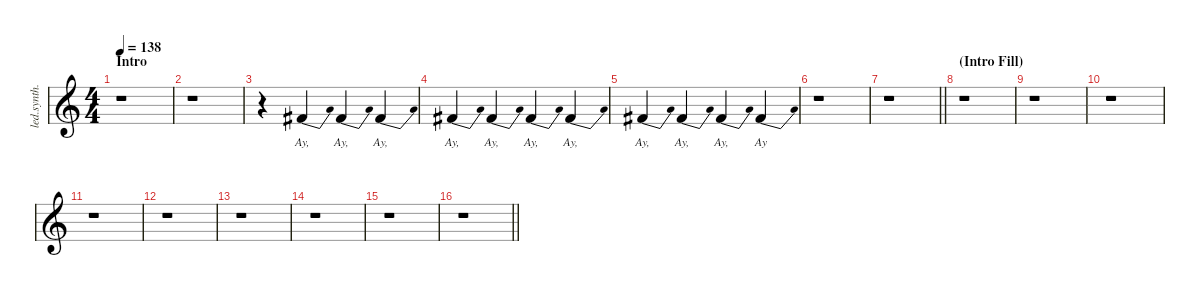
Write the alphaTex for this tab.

\defaultSystemsLayout 4
\hideDynamics
\bracketExtendMode nobrackets
\otherSystemsTrackNameOrientation horizontal
\track ("Ozzy Osbourne" "led.synth.") {instrument lead2sawtooth}
\staff {score}
\tuning (E4 B3 G3 D3 A2 E2)
\ts (4 4)
\beaming (8 2 2 2 2)
\section ("" "Intro")
\tempo 138
\clef g2
\ks c
r.1{dy f instrument lead2sawtooth beam Down} |
r.1{beam Down} |
r.4{beam Down} 7.2{be (bend 0 0 45 6) acc #}.4{lyrics (0 "Ay,") lyrics (1 "") lyrics (2 "") lyrics (3 "") lyrics (4 "") beam Up} 7.2{be (bend 0 0 45 6) acc #}.4{lyrics (0 "Ay,") lyrics (1 "") lyrics (2 "") lyrics (3 "") lyrics (4 "") beam Up} 7.2{be (bend 0 0 45 6) acc #}.4{lyrics (0 "Ay,") lyrics (1 "") lyrics (2 "") lyrics (3 "") lyrics (4 "") beam Up} |
7.2{be (bend 0 0 45 6) acc #}.4{lyrics (0 "Ay,") lyrics (1 "") lyrics (2 "") lyrics (3 "") lyrics (4 "") beam Up} 7.2{be (bend 0 0 45 6) acc #}.4{lyrics (0 "Ay,") lyrics (1 "") lyrics (2 "") lyrics (3 "") lyrics (4 "") beam Up} 7.2{be (bend 0 0 45 6) acc #}.4{lyrics (0 "Ay,") lyrics (1 "") lyrics (2 "") lyrics (3 "") lyrics (4 "") beam Up} 7.2{be (bend 0 0 45 6) acc #}.4{lyrics (0 "Ay,") lyrics (1 "") lyrics (2 "") lyrics (3 "") lyrics (4 "") beam Up} |
7.2{be (bend 0 0 45 6) acc #}.4{lyrics (0 "Ay,") lyrics (1 "") lyrics (2 "") lyrics (3 "") lyrics (4 "") beam Up} 7.2{be (bend 0 0 45 6) acc #}.4{lyrics (0 "Ay,") lyrics (1 "") lyrics (2 "") lyrics (3 "") lyrics (4 "") beam Up} 7.2{be (bend 0 0 45 6) acc #}.4{lyrics (0 "Ay,") lyrics (1 "") lyrics (2 "") lyrics (3 "") lyrics (4 "") beam Up} 7.2{be (bend 0 0 45 6) acc #}.4{lyrics (0 "Ay") lyrics (1 "") lyrics (2 "") lyrics (3 "") lyrics (4 "") beam Up} |
r.1{beam Down} |
\barLineRight lightlight
r.1{beam Down} |
\section ("" "(Intro Fill)")
r.1{beam Down} |
r.1{beam Down} |
r.1{beam Down} |
r.1{beam Down} |
r.1{beam Down} |
r.1{beam Down} |
r.1{beam Down} |
r.1{beam Down} |
\barLineRight lightlight
r.1{beam Down}
